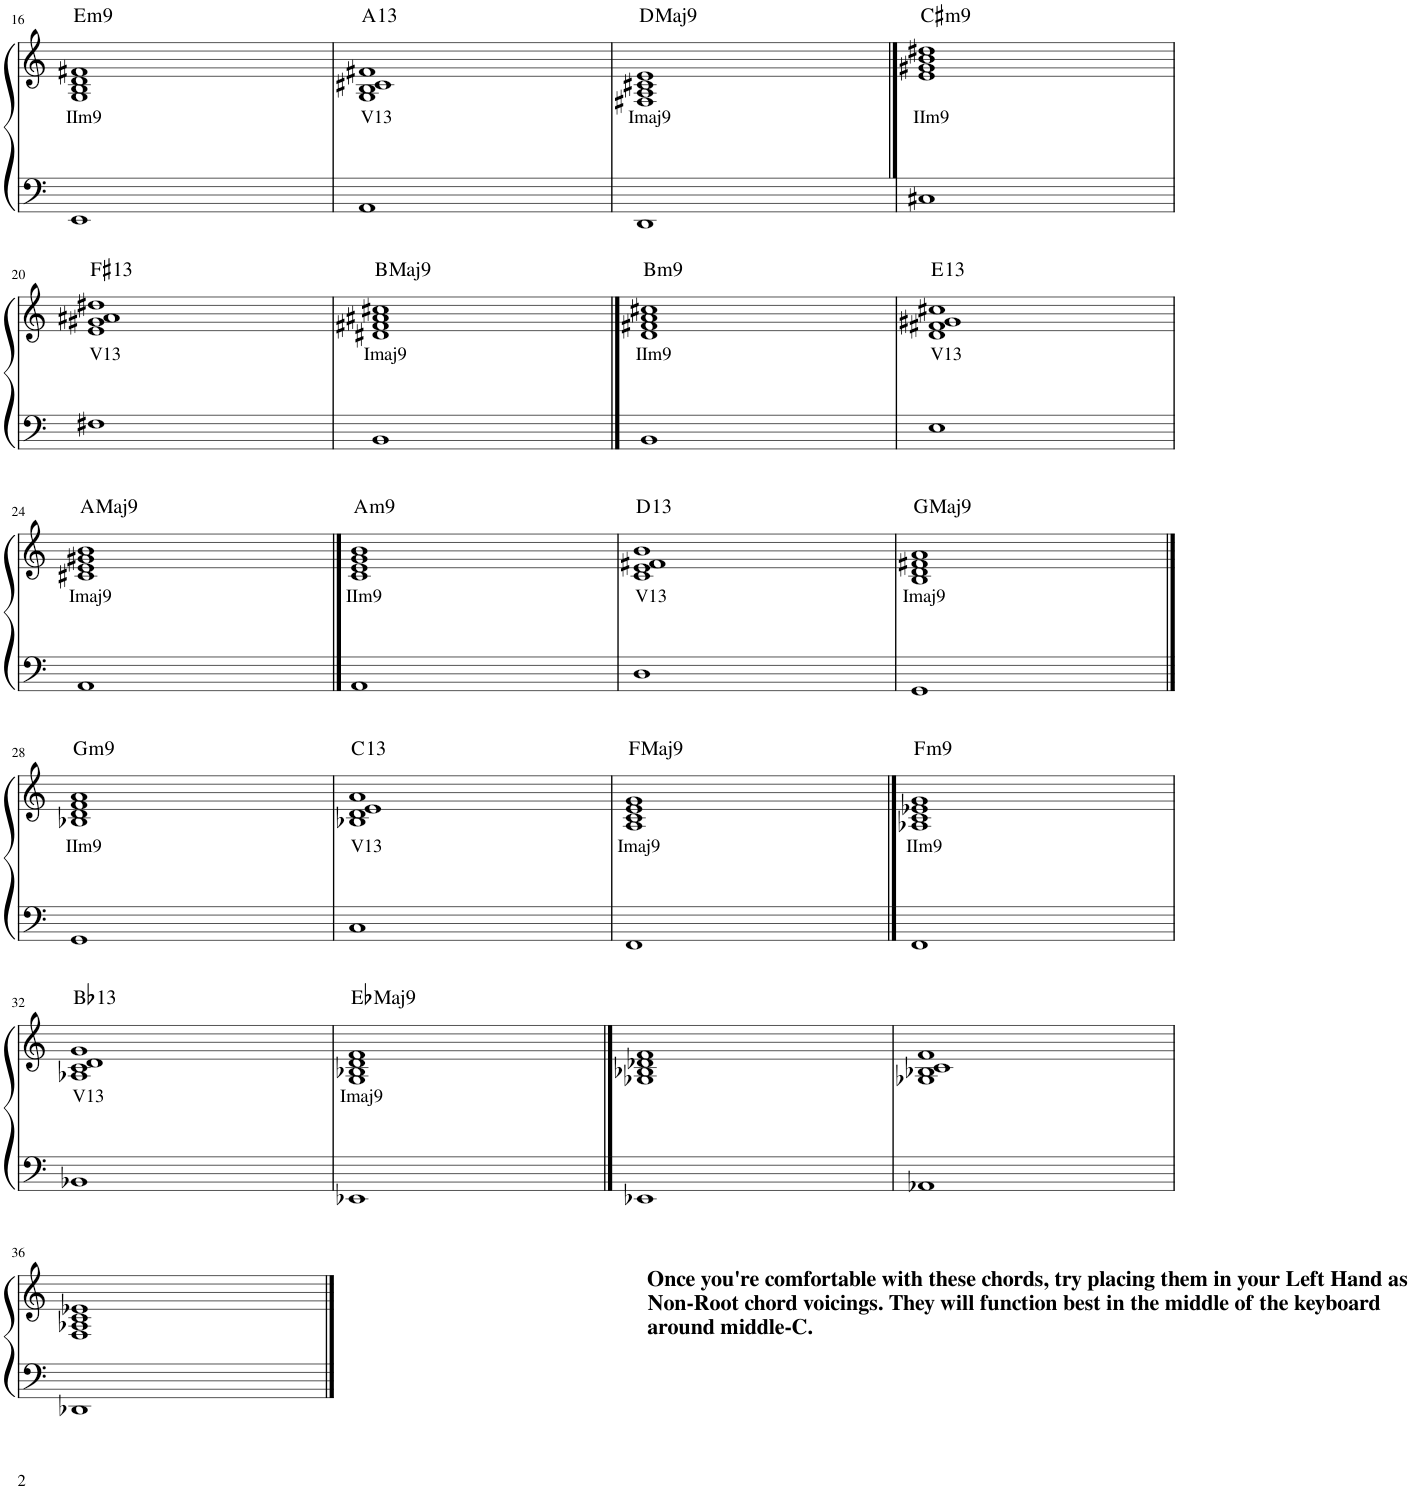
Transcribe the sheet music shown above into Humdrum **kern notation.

**kern	**kern	**text	**harte
*part1	*part1	*part1	*part1
*staff2	*staff1	*staff1	*
*I"Piano	*	*	*
*I'Pno	*	*	*
!!LO:PB:g=z
*clefF4	*clefG2	*	*
*k[]	*k[]	*	*
*M4/4	*M4/4	*	*
=16	=16	=16	=16
!	!	!LO:LY:b	!LO:H:kt=m9
1EE	1G 1B 1d 1f#X	IIm9	E:min9
=17	=17	=17	=17
!	!	!LO:LY:b	!LO:H:kt=13
1AA	1G 1B 1c#X 1f#X	V13	A:9(11,13)
=18	=18	=18	=18
!	!	!LO:LY:b	!LO:H:kt=Maj9
1DD	1F#X 1A 1c#X 1e	Imaj9	D:maj9
==19	==19	==19	==19
!	!	!LO:LY:b	!LO:H:kt=m9
1C#X	1e 1g#X 1b 1dd#X	IIm9	C#:min9
!!LO:LB:g=z
=20	=20	=20	=20
!	!	!LO:LY:b	!LO:H:kt=13
1F#X	1e 1g#X 1a#X 1dd#X	V13	F#:9(11,13)
=21	=21	=21	=21
!	!	!LO:LY:b	!LO:H:kt=Maj9
1BB	1d#X 1f#X 1a#X 1cc#X	Imaj9	B:maj9
==22	==22	==22	==22
!	!	!LO:LY:b	!LO:H:kt=m9
1BB	1d 1f#X 1a 1cc#X	IIm9	B:min9
=23	=23	=23	=23
!	!	!LO:LY:b	!LO:H:kt=13
1E	1d 1f#X 1g#X 1cc#X	V13	E:9(11,13)
!!LO:LB:g=z
=24	=24	=24	=24
!	!	!LO:LY:b	!LO:H:kt=Maj9
1AA	1c#X 1e 1g#X 1b	Imaj9	A:maj9
==25	==25	==25	==25
!	!	!LO:LY:b	!LO:H:kt=m9
1AA	1c 1e 1g 1b	IIm9	A:min9
=26	=26	=26	=26
!	!	!LO:LY:b	!LO:H:kt=13
1D	1c 1e 1f#X 1b	V13	D:9(11,13)
=27	=27	=27	=27
!	!	!LO:LY:b	!LO:H:kt=Maj9
1GG	1B 1d 1f#X 1a	Imaj9	G:maj9
!!LO:LB:g=z
==28	==28	==28	==28
!	!	!LO:LY:b	!LO:H:kt=m9
1GG	1B-X 1d 1f 1a	IIm9	G:min9
=29	=29	=29	=29
!	!	!LO:LY:b	!LO:H:kt=13
1C	1B-X 1d 1e 1a	V13	C:9(11,13)
=30	=30	=30	=30
!	!	!LO:LY:b	!LO:H:kt=Maj9
1FF	1A 1c 1e 1g	Imaj9	F:maj9
==31	==31	==31	==31
!	!	!LO:LY:b	!LO:H:kt=m9
1FF	1A-X 1c 1e-X 1g	IIm9	F:min9
!!LO:LB:g=z
=32	=32	=32	=32
!	!	!LO:LY:b	!LO:H:kt=13
1BB-X	1A-X 1c 1d 1g	V13	Bb:9(11,13)
=33	=33	=33	=33
!	!	!LO:LY:b	!LO:H:kt=Maj9
1EE-X	1G 1B-X 1d 1f	Imaj9	Eb:maj9
==34	==34	==34	==34
!LO:TX:b:B:t=Once you're comfortable with these chords, try placing them in your Left Hand as	!	!	!
!LO:TX:b:t=Non-Root chord voicings. They will function best in the middle of the keyboard	!	!	!
!LO:TX:b:t=around middle-C.	!	!	!
1EE-X	1G-X 1B-X 1d-X 1f	.	.
=35	=35	=35	=35
1AA-X	1G-X 1B-X 1c 1f	.	.
!!LO:LB:g=z
=36	=36	=36	=36
1DD-X	1F 1A-X 1c 1e-X	.	.
==	==	==	==
*-	*-	*-	*-
